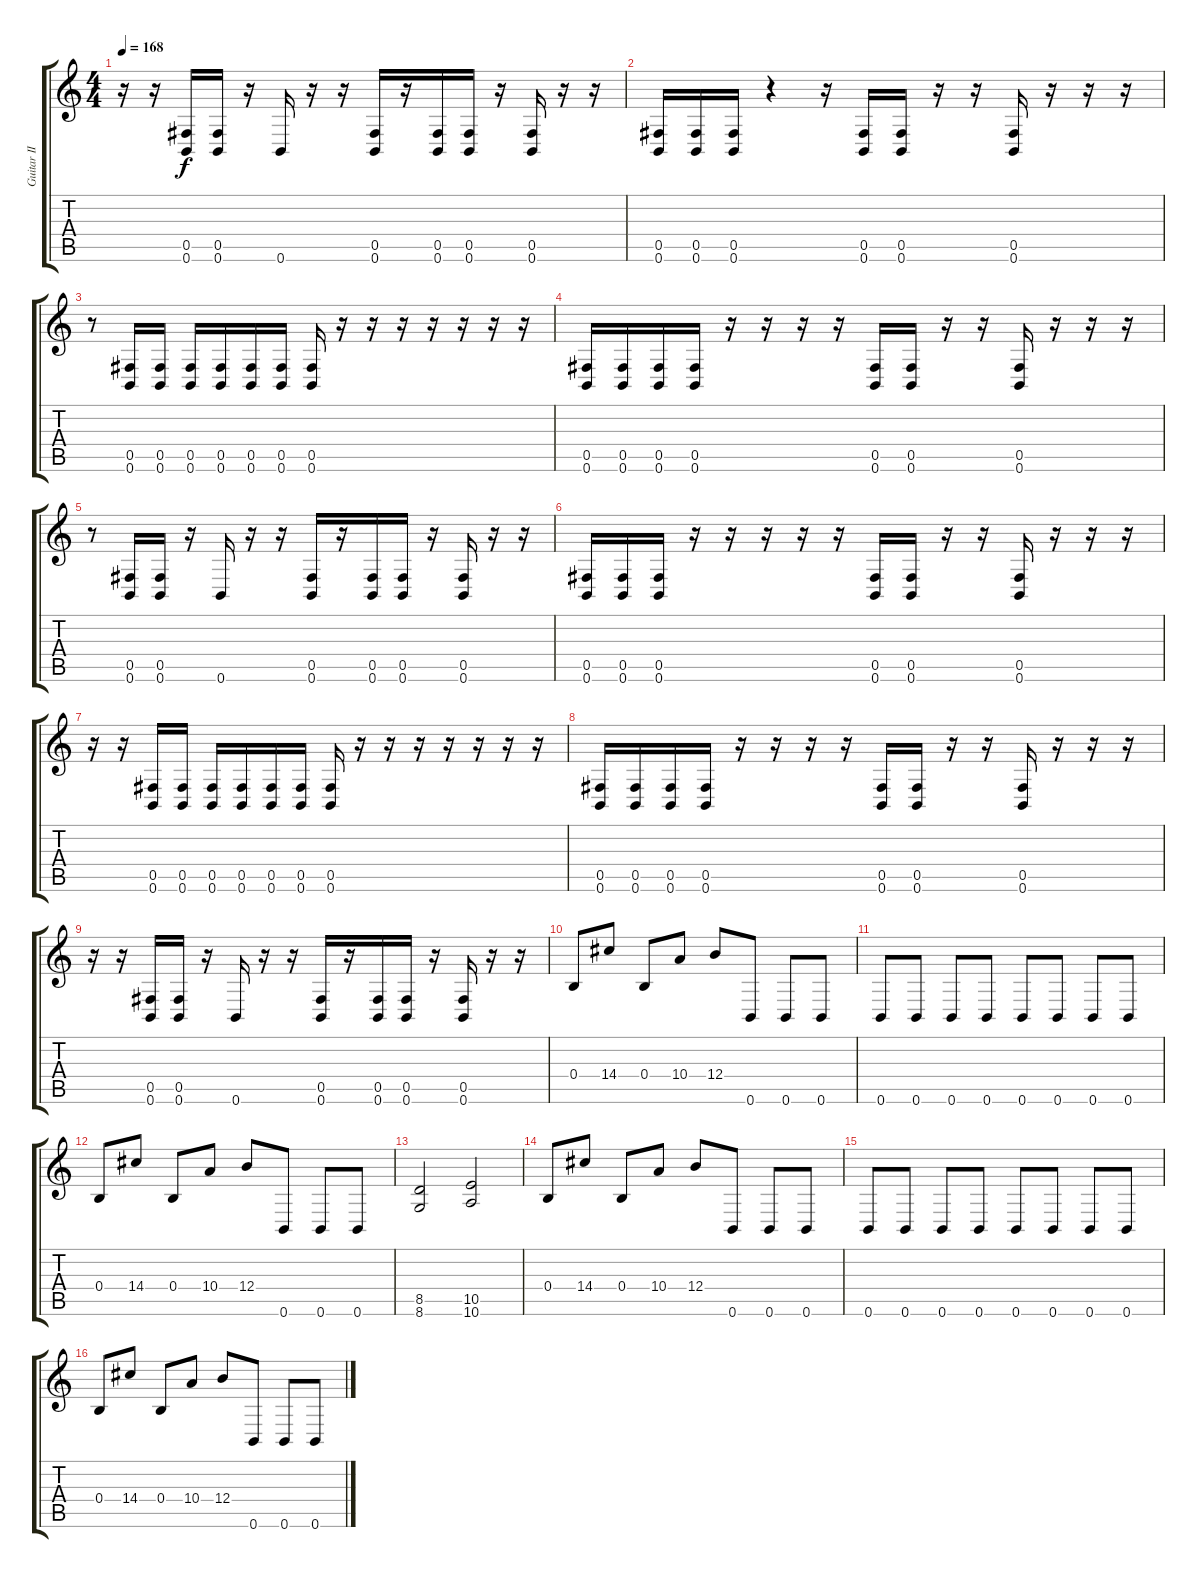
\track ("Guitar II" "Guitar II") {instrument distortionguitar}
\staff {score tabs}
\tuning (Db4 Ab3 E3 B2 Gb2 B1) {hide}
\ts (4 4)
\tempo 168
\clef g2
\ks c
r.16{dy f} r.16 (0.5 0.6).16 (0.5 0.6).16 r.16 0.6.16 r.16 r.16 (0.5 0.6).16 r.16 (0.5 0.6).16 (0.5 0.6).16 r.16 (0.5 0.6).16 r.16 r.16 |
(0.5 0.6).16 (0.5 0.6).16 (0.5 0.6).16 r.4 r.16 (0.5 0.6).16 (0.5 0.6).16 r.16 r.16 (0.5 0.6).16 r.16 r.16 r.16 |
r.8 (0.5 0.6).16 (0.5 0.6).16 (0.5 0.6).16 (0.5 0.6).16 (0.5 0.6).16 (0.5 0.6).16 (0.5 0.6).16 r.16 r.16 r.16 r.16 r.16 r.16 r.16 |
(0.5 0.6).16 (0.5 0.6).16 (0.5 0.6).16 (0.5 0.6).16 r.16 r.16 r.16 r.16 (0.5 0.6).16 (0.5 0.6).16 r.16 r.16 (0.5 0.6).16 r.16 r.16 r.16 |
r.8 (0.5 0.6).16 (0.5 0.6).16 r.16 0.6.16 r.16 r.16 (0.5 0.6).16 r.16 (0.5 0.6).16 (0.5 0.6).16 r.16 (0.5 0.6).16 r.16 r.16 |
(0.5 0.6).16 (0.5 0.6).16 (0.5 0.6).16 r.16 r.16 r.16 r.16 r.16 (0.5 0.6).16 (0.5 0.6).16 r.16 r.16 (0.5 0.6).16 r.16 r.16 r.16 |
r.16 r.16 (0.5 0.6).16 (0.5 0.6).16 (0.5 0.6).16 (0.5 0.6).16 (0.5 0.6).16 (0.5 0.6).16 (0.5 0.6).16 r.16 r.16 r.16 r.16 r.16 r.16 r.16 |
(0.5 0.6).16 (0.5 0.6).16 (0.5 0.6).16 (0.5 0.6).16 r.16 r.16 r.16 r.16 (0.5 0.6).16 (0.5 0.6).16 r.16 r.16 (0.5 0.6).16 r.16 r.16 r.16 |
r.16 r.16 (0.5 0.6).16 (0.5 0.6).16 r.16 0.6.16 r.16 r.16 (0.5 0.6).16 r.16 (0.5 0.6).16 (0.5 0.6).16 r.16 (0.5 0.6).16 r.16 r.16 |
0.4.8 14.4.8 0.4.8 10.4.8 12.4.8 0.6.8 0.6.8 0.6.8 |
0.6.8 0.6.8 0.6.8 0.6.8 0.6.8 0.6.8 0.6.8 0.6.8 |
0.4.8 14.4.8 0.4.8 10.4.8 12.4.8 0.6.8 0.6.8 0.6.8 |
(8.5 8.6).2 (10.5 10.6).2 |
0.4.8 14.4.8 0.4.8 10.4.8 12.4.8 0.6.8 0.6.8 0.6.8 |
0.6.8 0.6.8 0.6.8 0.6.8 0.6.8 0.6.8 0.6.8 0.6.8 |
0.4.8 14.4.8 0.4.8 10.4.8 12.4.8 0.6.8 0.6.8 0.6.8
